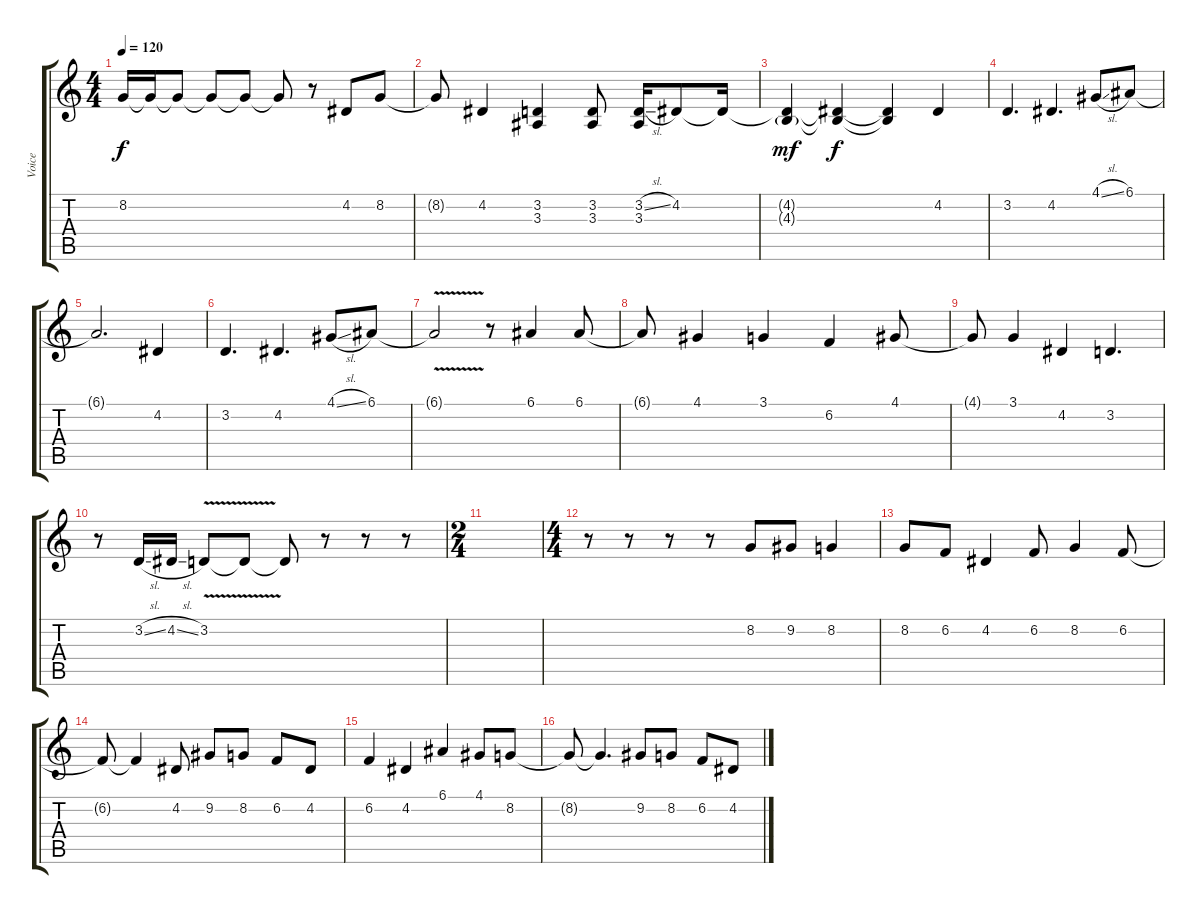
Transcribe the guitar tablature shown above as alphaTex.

\track ("Voice" "Voice") {instrument clavinet}
\staff {score tabs}
\tuning (E4 B3 G3 D3 A2 E2) {hide}
\ts (4 4)
\tempo 120
\clef g2
\ks c
8.2.16{dy f} 8.2{t}.16 8.2{t}.8 8.2{t}.8 8.2{t}.8 8.2{t}.8 r.8 4.2.8 8.2.8 |
8.2{t}.8 4.2.4 (3.2 3.3).4 (3.2 3.3).8 (3.2{sl} 3.3).16 4.2.8 4.2{t}.16 |
(4.2{t} 4.3{g}).4{dy mf} (4.2{t} 4.3{t}).4{dy f} (4.2{t} 4.3{t}).4 4.2.4 |
3.2.4{d} 4.2.4{d} 4.1{sl}.8 6.1.8 |
6.1{t}.2{d} 4.2.4 |
3.2.4{d} 4.2.4{d} 4.1{sl}.8 6.1.8 |
6.1{v t}.2 r.8 6.1.4 6.1.8 |
6.1{t}.8 4.1.4 3.1.4 6.2.4 4.1.8 |
4.1{t}.8 3.1.4 4.2.4 3.2.4{d} |
r.8 3.2{sl}.16 4.2{sl}.16 3.2{v}.8 3.2{t}.8 3.2{t}.8 r.8 r.8 r.8 |
\ts (2 4)
|
\ts (4 4)
r.8 r.8 r.8 r.8 8.2.8 9.2.8 8.2.4 |
8.2.8 6.2.8 4.2.4 6.2.8 8.2.4 6.2.8 |
6.2{t}.8 6.2{t}.4 4.2.8 9.2.8 8.2.8 6.2.8 4.2.8 |
6.2.4 4.2.4 6.1.4 4.1.8 8.2.8 |
8.2{t}.8 8.2{t}.4{d} 9.2.8 8.2.8 6.2.8 4.2.8
